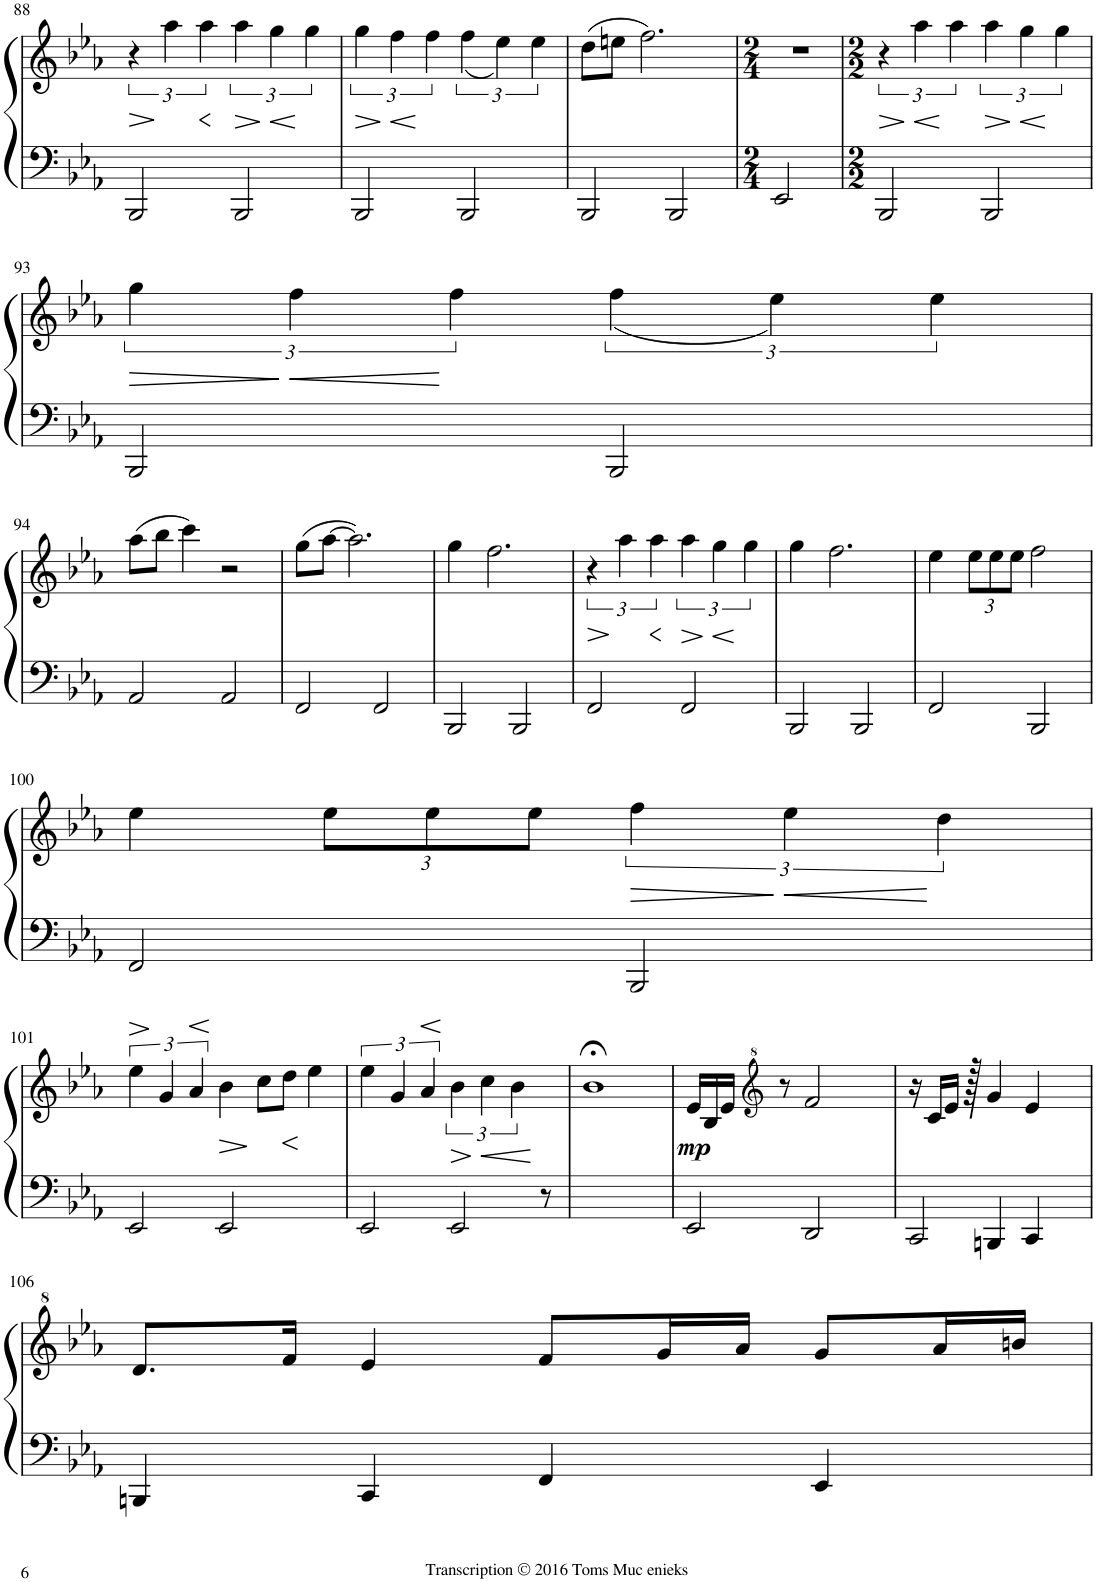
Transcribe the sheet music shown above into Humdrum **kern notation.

**kern	**kern	**dynam
*part1	*part1	*part1
*staff2	*staff1	*staff1/2
!!LO:PB:g=z
*clefF4	*clefG2	*
*k[b-e-a-]	*k[b-e-a-]	*
*M2/4	*M2/4	*
=88	=88	=88
!	!	!LO:HP:b
2BBB-/	6r	>
.	6aa-\	]
!	!	!LO:HP:b
.	6aa-\	<
!	!	!LO:HP:b
2BBB-/	6aa-\	>
!	!	!LO:HP:n=1:b
.	6gg\	[ <
.	6gg\	]
=89	=89	=89
!	!	!LO:HP:b
2BBB-/	6gg\	>
!	!	!LO:HP:n=1:b
.	6ff\	[ <
.	6ff\	]
2BBB-/	(<6ff\	.
.	6ee-\)	.
.	6ee-\	.
=90	=90	=90
2BBB-/	(>8dd\L	.
.	8een\J	.
.	[4ff\)	.
2BBB-/	2ryy	.
=91	=91	=91
*M2/4	*M2/4	*
2EE-/	2r	.
2ryy	2ff\]	.
=92	=92	=92
*M2/2	*M2/2	*
!	!	!LO:HP:b
2BBB-/	6r	>
!	!	!LO:HP:n=1:b
.	6aa-\	[ <
.	6aa-\	]
!	!	!LO:HP:b
2BBB-/	6aa-\	>
!	!	!LO:HP:n=1:b
.	6gg\	[ <
.	6gg\	]
!!LO:LB:g=z
=93	=93	=93
!	!	!LO:HP:b
2BBB-/	6gg\	>
!	!	!LO:HP:n=1:b
.	6ff\	[ <
.	6ff\	]
2BBB-/	(<6ff\	.
.	6ee-\)	.
.	6ee-\	.
!!LO:LB:g=z
=94	=94	=94
2AA-/	(>8aa-\L	.
.	8bb-\J	.
.	4ccc\)	.
2AA-/	2r	.
=95	=95	=95
2FF/	(>8gg\L	.
.	[>8aa-\J	.
.	2.aa-\])	.
2FF/	.	.
=96	=96	=96
2BBB-/	4gg\	.
.	2.ff\	.
2BBB-/	.	.
=97	=97	=97
!	!	!LO:HP:b
2FF/	6r	>
.	6aa-\	[
!	!	!LO:HP:n=1:b
.	6aa-\	] <
!	!	!LO:HP:b
2FF/	6aa-\	>
!	!	!LO:HP:n=1:b
.	6gg\	[ <
.	6gg\	]
=98	=98	=98
2BBB-/	4gg\	.
.	2.ff\	.
2BBB-/	.	.
=99	=99	=99
2FF/	4ee-\	.
*	*Xbrackettup	*
.	12ee-\L	.
.	12ee-\	.
.	12ee-\J	.
2BBB-/	2ff\	.
!!LO:LB:g=z
=100	=100	=100
2FF/	4ee-\	.
.	12ee-\L	.
.	12ee-\	.
.	12ee-\J	.
*	*brackettup	*
!	!	!LO:HP:b
2BBB-/	6ff\	>
!	!	!LO:HP:n=1:b
.	6ee-\	[ <
.	6dd\	]
!!LO:LB:g=z
=101	=101	=101
!	!	!LO:HP:b
2EE-/	6ee-\	>
.	6g/	[
!	!	!LO:HP:b
.	6a-/	<
!	!	!LO:HP:n=1:b
2EE-/	4b-\	] >
.	8cc\L	[
!	!	!LO:HP:b
.	8dd\J	<
4ryy	4ee-\	]
=102	=102	=102
2EE-/	6ee-\	.
.	6g/	.
!	!	!LO:HP:b
.	6a-/	<
!	!	!LO:HP:n=1:b
2EE-/	6b-\	[ >
.	6cc\	[
.	6b-\	.
8ryy	8r	]
=103	=103	=103
1ryy	1b-;<	.
=104	=104	=104
*^	*	*
!	!	!	!LO:DY:b
2EE-/	16ryy	16e-/LL	mp
*v	*v	*	*
.	16B-/	.
.	16e-/JJ	.
*	*clefG^2	*
.	8r	.
*^	*	*
.	2DD/	2ff/	.
2ryy	.	.	.
.	8.ryy	8.ryy	.
=105	=105	=105	=105
2CC/	128ryy	16r	.
*v	*v	*	*
.	16cc/LL	.
.	16ee-/JJ	.
.	128r	.
*^	*	*
.	4BBBn/	4gg/	.
.	4CC/	4ee-/	.
2ryy	.	.	.
.	4ryy	4ryy	.
.	32..ryy	32..ryy	.
*v	*v	*	*
!!LO:LB:g=z
=106	=106	=106
4BBBn/	8.dd/L	.
.	16ff/Jk	.
4CC/	4ee-/	.
4FF/	8ff/L	.
.	16gg/L	.
.	16aa-/JJ	.
4EE-/	8gg/L	.
.	16aa-/L	.
.	16bbn/JJ	.
=	=	=
*-	*-	*-
